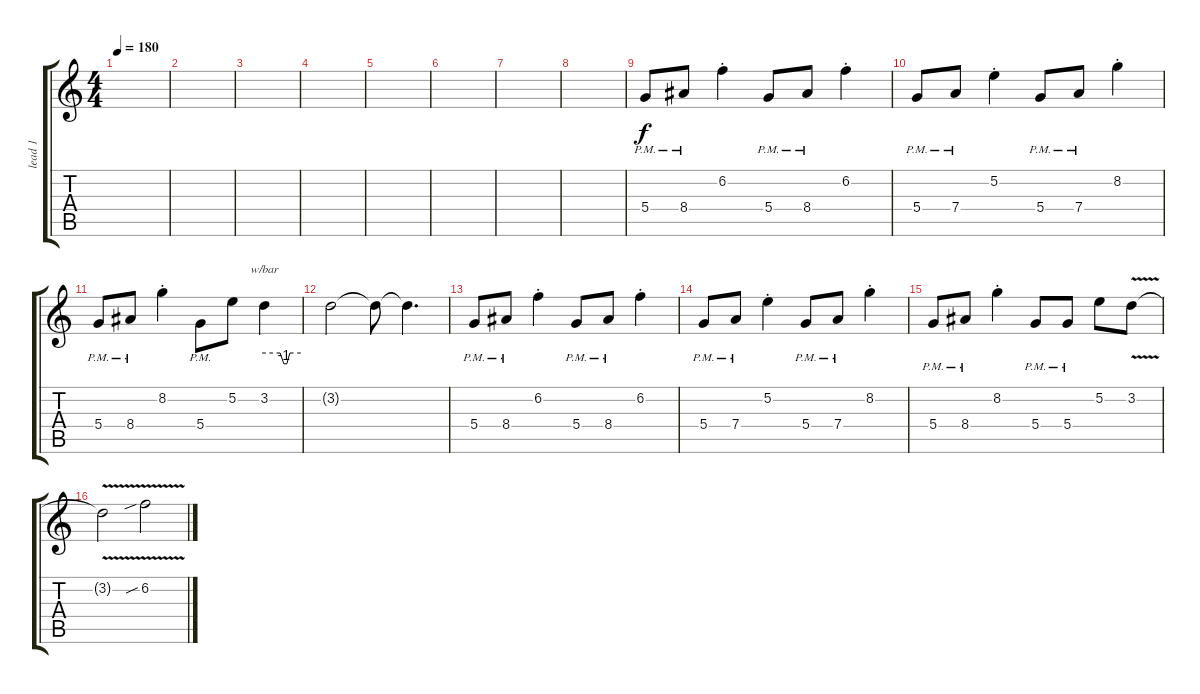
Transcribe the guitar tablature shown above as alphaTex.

\track ("lead 1" "lead 1") {instrument distortionguitar}
\staff {score tabs}
\tuning (E4 B3 G3 D3 A2 D2) {hide}
\ts (4 4)
\tempo 180
\clef g2
\ks c
|
|
|
|
|
|
|
|
5.4{pm}.8 8.4{pm}.8 6.2{st}.4 5.4{pm}.8 8.4{pm}.8 6.2{st}.4 |
5.4{pm}.8 7.4{pm}.8 5.2{st}.4 5.4{pm}.8 7.4{pm}.8 8.2{st}.4 |
5.4{pm}.8 8.4{pm}.8 8.2{st}.4 5.4{pm}.8 5.2.8 3.2.4{tbe (custom default 0 0 26 0 32 -4 37 -4 42 0 60 0)} |
3.2{t}.2 3.2{t}.8 3.2{t}.4{d} |
5.4{pm}.8 8.4{pm}.8 6.2{st}.4 5.4{pm}.8 8.4{pm}.8 6.2{st}.4 |
5.4{pm}.8 7.4{pm}.8 5.2{st}.4 5.4{pm}.8 7.4{pm}.8 8.2{st}.4 |
5.4{pm}.8 8.4{pm}.8 8.2{st}.4 5.4{pm}.8 5.4{pm}.8 5.2.8 3.2{v}.8 |
3.2{t}.2 6.2{v sib}.2
